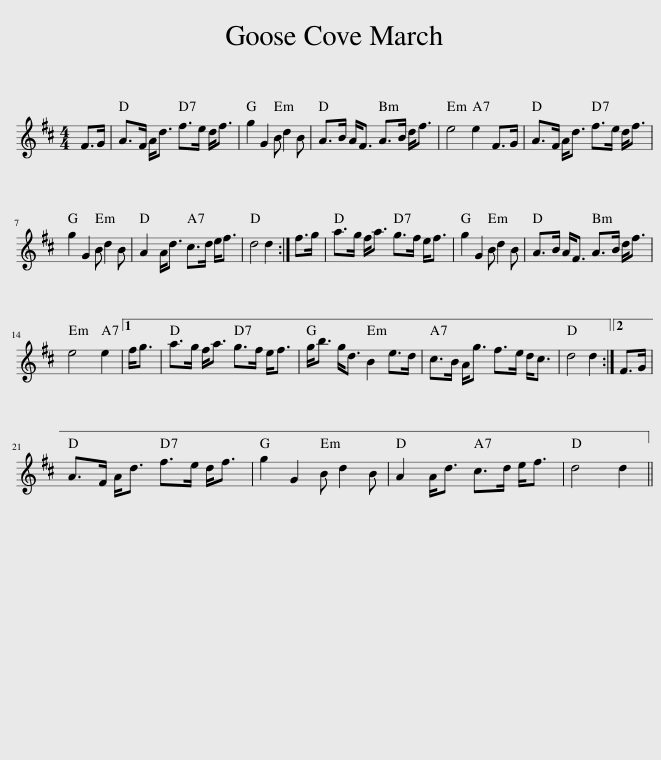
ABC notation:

X:1
L:1/8
M:4/4
I:linebreak $
K:D
V:1 treble
V:1
 F>G | A>F A<d f>e d<f | g2 G2 B d2 B | A>B A<F A>B d<f | e4 e2 F>G | %5
 A>F A<d f>e d<f |$ g2 G2 B d2 B | A2 A<d c>d e<f | d4 d2 :| f>g | %10
 a>g f<a g>f e<f | g2 G2 B d2 B | A>B A<F A>B d<f |$ e4 e2 |1 f<g | %15
 a>g f<a g>f e<f | g<b g<d B2 e>d | c>B A<g f>e d<c | d4 d2 :|2 F>G |$ %20
 A>F A<d f>e d<f | g2 G2 B d2 B | A2 A<d c>d e<f | d4 d2 || %24
